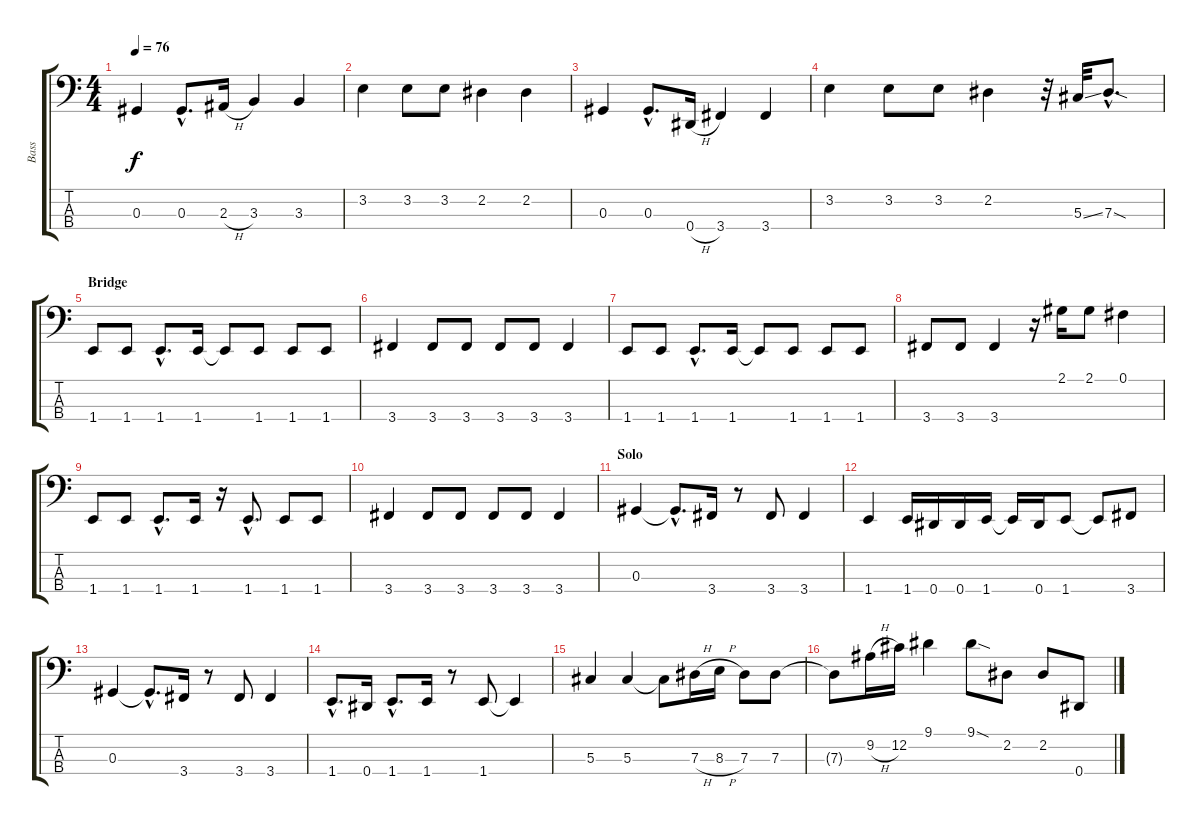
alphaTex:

\track ("Bass" "Bass") {instrument electricbassfinger}
\staff {score tabs}
\tuning (Gb2 Db2 Ab1 Eb1) {hide}
\ts (4 4)
\tempo 76
\clef f4
\ks c
0.3.4{dy f} 0.3{hac}.8{d} 2.3{h}.16 3.3.4 3.3.4 |
3.2.4 3.2.8 3.2.8 2.2.4 2.2.4 |
0.3.4 0.3{hac}.8{d} 0.4{h}.16 3.4.4 3.4.4 |
3.2.4 3.2.8 3.2.8 2.2.4 r.32 5.3{ss}.32 7.3{sod hac}.8{d} |
\section ("" "Bridge")
1.4.8 1.4.8 1.4{hac}.8{d} 1.4.16 1.4{t}.8 1.4.8 1.4.8 1.4.8 |
3.4.4 3.4.8 3.4.8 3.4.8 3.4.8 3.4.4 |
1.4.8 1.4.8 1.4{hac}.8{d} 1.4.16 1.4{t}.8 1.4.8 1.4.8 1.4.8 |
3.4.8 3.4.8 3.4.4 r.16 2.1.16 2.1.8 0.1.4 |
1.4.8 1.4.8 1.4{hac}.8{d} 1.4.16 r.16 1.4{hac}.8{d} 1.4.8 1.4.8 |
3.4.4 3.4.8 3.4.8 3.4.8 3.4.8 3.4.4 |
\section ("" "Solo")
0.3.4 0.3{hac t}.8{d} 3.4.16 r.8 3.4.8 3.4.4 |
1.4.4 1.4.16 0.4.16 0.4.16 1.4.16 1.4{t}.16 0.4.16 1.4.8 1.4{t}.8 3.4.8 |
0.3.4 0.3{hac t}.8{d} 3.4.16 r.8 3.4.8 3.4.4 |
1.4{hac}.8{d} 0.4.16 1.4{hac}.8{d} 1.4.16 r.8 1.4.8 1.4{t}.4 |
5.3.4 5.3.4 5.3{t}.8 7.3{h}.16 8.3{h}.16 7.3.8 7.3.8 |
7.3{t}.8 9.2{h}.16 12.2.16 9.1.4 9.1{sod}.8 2.2.8 2.2.8 0.4.8
